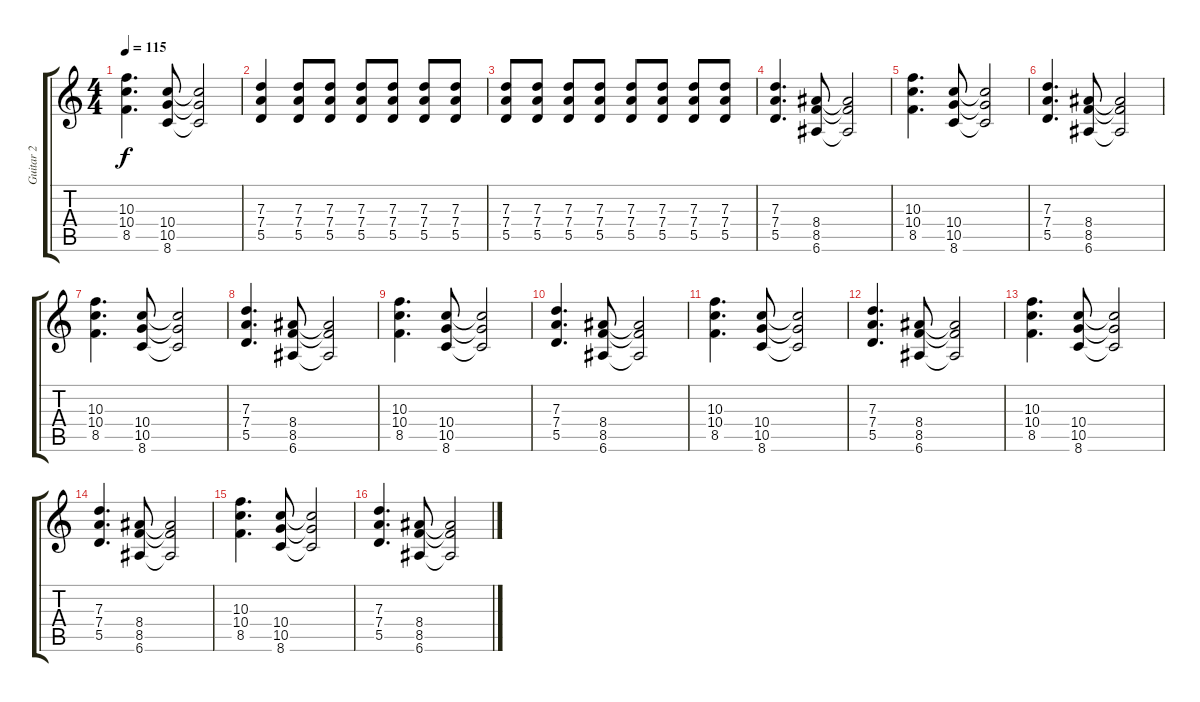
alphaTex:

\track ("Guitar 2" "Guitar 2") {instrument overdrivenguitar}
\staff {score tabs}
\tuning (E4 B3 G3 D3 A2 E2) {hide}
\ts (4 4)
\tempo 115
\clef g2
\ks c
(10.3 10.4 8.5).4{d dy f} (10.4 10.5 8.6).8 (10.4{t} 10.5{t} 8.6{t}).2 |
(7.3 7.4 5.5).4 (7.3 7.4 5.5).8 (7.3 7.4 5.5).8 (7.3 7.4 5.5).8 (7.3 7.4 5.5).8 (7.3 7.4 5.5).8 (7.3 7.4 5.5).8 |
(7.3 7.4 5.5).8 (7.3 7.4 5.5).8 (7.3 7.4 5.5).8 (7.3 7.4 5.5).8 (7.3 7.4 5.5).8 (7.3 7.4 5.5).8 (7.3 7.4 5.5).8 (7.3 7.4 5.5).8 |
(7.3 7.4 5.5).4{d} (8.4 8.5 6.6).8 (8.4{t} 8.5{t} 6.6{t}).2 |
(10.3 10.4 8.5).4{d} (10.4 10.5 8.6).8 (10.4{t} 10.5{t} 8.6{t}).2 |
(7.3 7.4 5.5).4{d} (8.4 8.5 6.6).8 (8.4{t} 8.5{t} 6.6{t}).2 |
(10.3 10.4 8.5).4{d} (10.4 10.5 8.6).8 (10.4{t} 10.5{t} 8.6{t}).2 |
(7.3 7.4 5.5).4{d} (8.4 8.5 6.6).8 (8.4{t} 8.5{t} 6.6{t}).2 |
(10.3 10.4 8.5).4{d} (10.4 10.5 8.6).8 (10.4{t} 10.5{t} 8.6{t}).2 |
(7.3 7.4 5.5).4{d} (8.4 8.5 6.6).8 (8.4{t} 8.5{t} 6.6{t}).2 |
(10.3 10.4 8.5).4{d} (10.4 10.5 8.6).8 (10.4{t} 10.5{t} 8.6{t}).2 |
(7.3 7.4 5.5).4{d} (8.4 8.5 6.6).8 (8.4{t} 8.5{t} 6.6{t}).2 |
(10.3 10.4 8.5).4{d} (10.4 10.5 8.6).8 (10.4{t} 10.5{t} 8.6{t}).2 |
(7.3 7.4 5.5).4{d} (8.4 8.5 6.6).8 (8.4{t} 8.5{t} 6.6{t}).2 |
(10.3 10.4 8.5).4{d} (10.4 10.5 8.6).8 (10.4{t} 10.5{t} 8.6{t}).2 |
(7.3 7.4 5.5).4{d} (8.4 8.5 6.6).8 (8.4{t} 8.5{t} 6.6{t}).2
